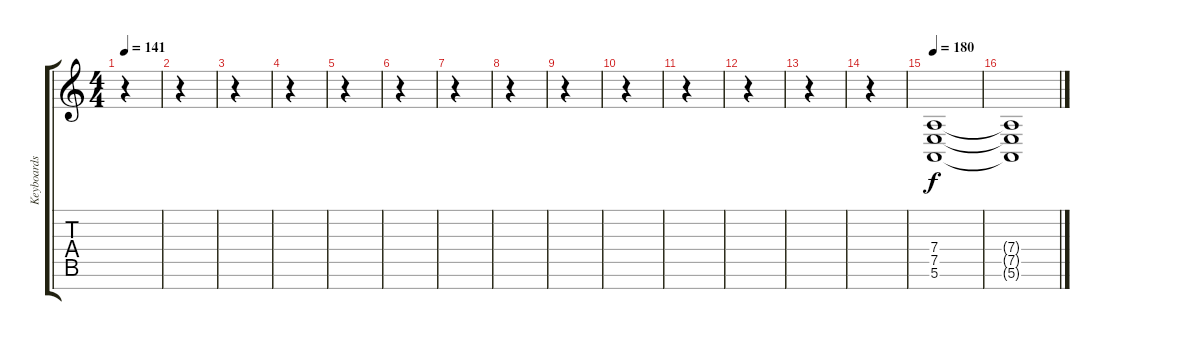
\track ("Keyboards 2" "Keyboards ") {instrument stringensemble1}
\staff {score tabs}
\tuning (E4 B3 G3 D3 A2 E2 B1) {hide}
\ts (4 4)
\tempo 141
\clef g2
\ks c
r.4{dy f} |
r.4 |
r.4 |
r.4 |
r.4 |
r.4 |
r.4 |
r.4 |
r.4 |
r.4 |
r.4 |
r.4 |
r.4 |
r.4 |
\tempo 180
(7.4 7.5 5.6).1{volume 10} |
(7.4{t} 7.5{t} 5.6{t}).1
